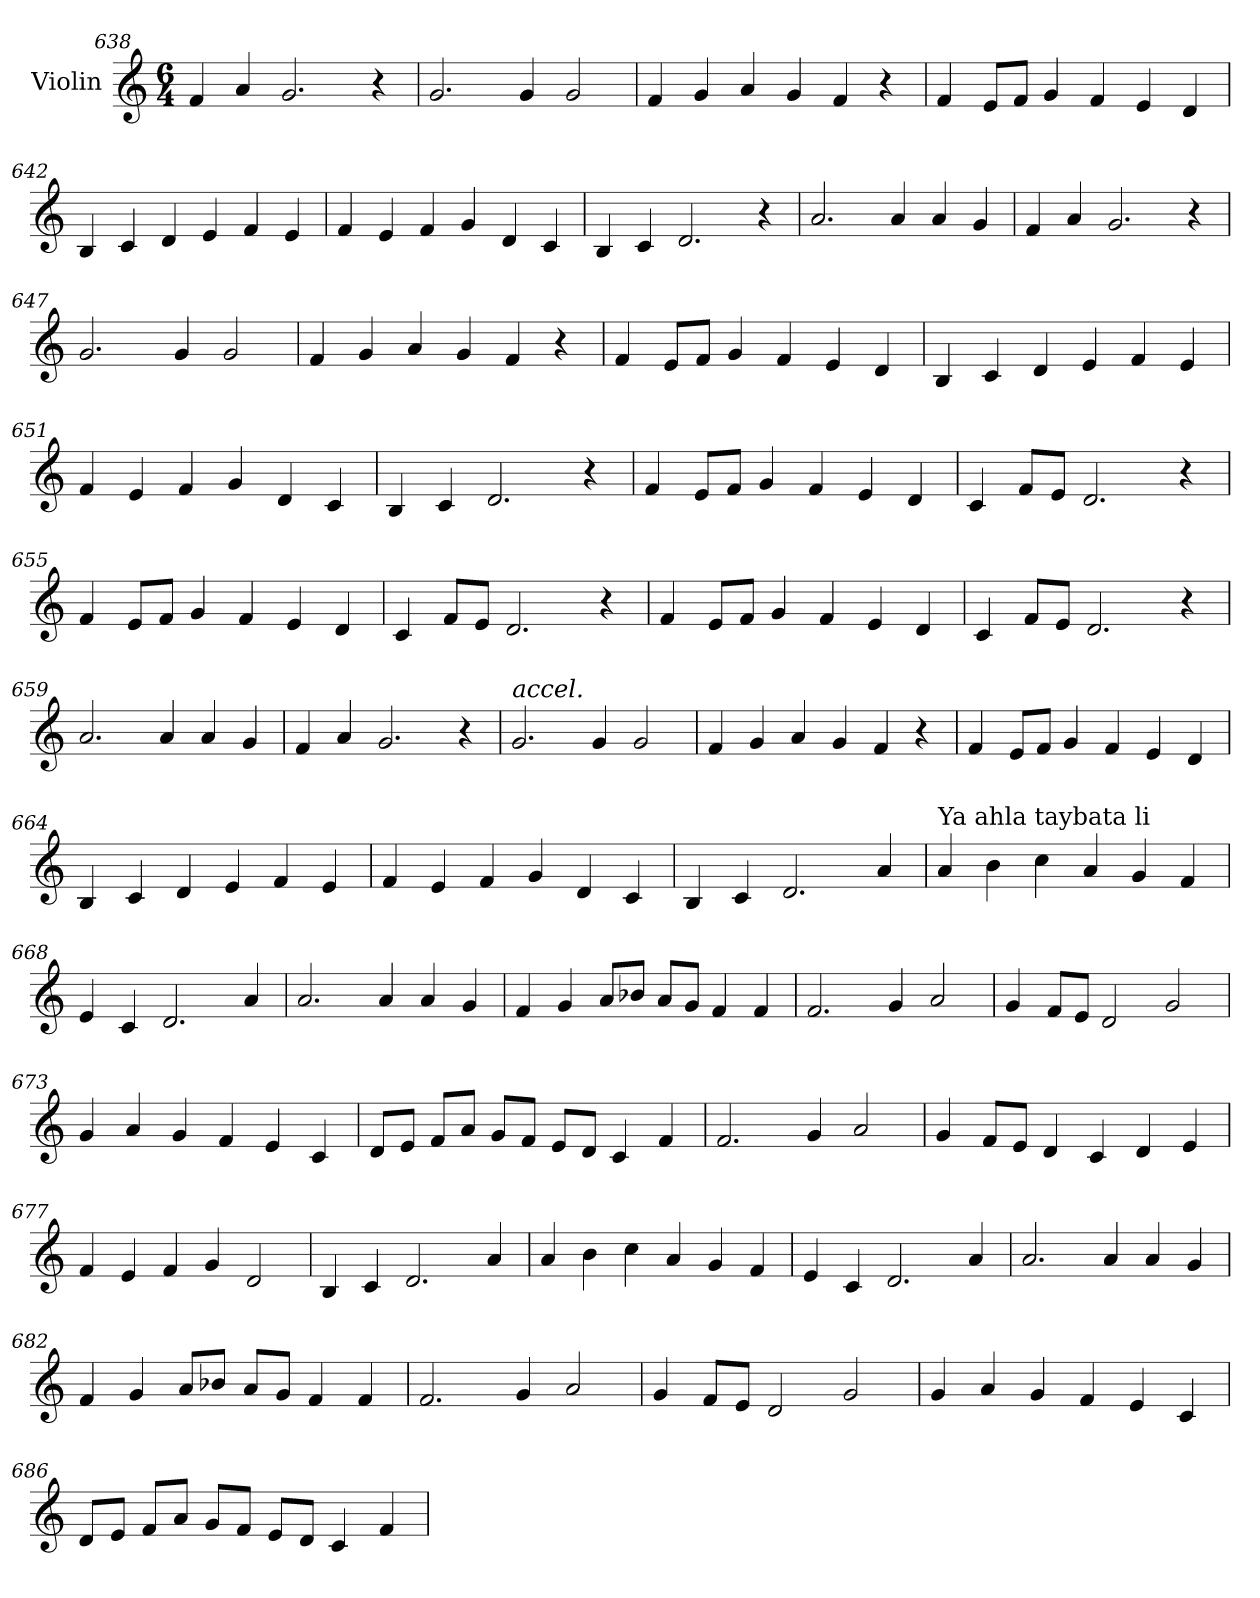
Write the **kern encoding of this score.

**kern
*part1
*staff1
*I"Violin
*clefG2
*k[]
*M6/4
=638
4f/
4a/
2.g/
4r
=639
2.g/
4g/
2g/
=640
4f/
4g/
4a/
4g/
4f/
4r
!!LO:PB:g=z
=641
4f/
8e/L
8f/J
4g/
4f/
4e/
4d/
=642
4B/
4c/
4d/
4e/
4f/
4e/
=643
4f/
4e/
4f/
4g/
4d/
4c/
=644
4B/
4c/
2.d/
4r
!!LO:LB:g=z
=645
2.a/
4a/
4a/
4g/
=646
4f/
4a/
2.g/
4r
=647
2.g/
4g/
2g/
=648
4f/
4g/
4a/
4g/
4f/
4r
!!LO:LB:g=z
=649
4f/
8e/L
8f/J
4g/
4f/
4e/
4d/
=650
4B/
4c/
4d/
4e/
4f/
4e/
=651
4f/
4e/
4f/
4g/
4d/
4c/
=652
4B/
4c/
2.d/
4r
!!LO:LB:g=z
=653
4f/
8e/L
8f/J
4g/
4f/
4e/
4d/
=654
4c/
8f/L
8e/J
2.d/
4r
=655
4f/
8e/L
8f/J
4g/
4f/
4e/
4d/
=656
4c/
8f/L
8e/J
2.d/
4r
!!LO:LB:g=z
=657
4f/
8e/L
8f/J
4g/
4f/
4e/
4d/
=658
4c/
8f/L
8e/J
2.d/
4r
=659
2.a/
4a/
4a/
4g/
=660
4f/
4a/
2.g/
4r
!!LO:LB:g=z
=661
!LO:TX:a:i:t=accel.
2.g/
4g/
2g/
=662
4f/
4g/
4a/
4g/
4f/
4r
=663
4f/
8e/L
8f/J
4g/
4f/
4e/
4d/
=664
4B/
4c/
4d/
4e/
4f/
4e/
!!LO:LB:g=z
=665
*MM105
4f/
4e/
4f/
4g/
4d/
4c/
=666
4B/
4c/
2.d/
4a/
=667
!LO:TX:a:t=Ya ahla taybata li
4a/
4b\
4cc\
4a/
4g/
4f/
=668
4e/
4c/
2.d/
4a/
!!LO:LB:g=z
=669
2.a/
4a/
4a/
4g/
=670
4f/
4g/
8a/L
8b-X/J
8a/L
8g/J
4f/
4f/
=671
2.f/
4g/
2a/
=672
4g/
8f/L
8e/J
2d/
2g/
!!LO:PB:g=z
=673
4g/
4a/
4g/
4f/
4e/
4c/
=674
8d/L
8e/J
8f/L
8a/J
8g/L
8f/J
8e/L
8d/J
4c/
4f/
=675
2.f/
4g/
2a/
=676
4g/
8f/L
8e/J
4d/
4c/
4d/
4e/
!!LO:LB:g=z
=677
4f/
4e/
4f/
4g/
2d/
=678
4B/
4c/
2.d/
4a/
=679
4a/
4b\
4cc\
4a/
4g/
4f/
=680
4e/
4c/
2.d/
4a/
!!LO:LB:g=z
=681
2.a/
4a/
4a/
4g/
=682
4f/
4g/
8a/L
8b-X/J
8a/L
8g/J
4f/
4f/
=683
2.f/
4g/
2a/
=684
4g/
8f/L
8e/J
2d/
2g/
!!LO:LB:g=z
=685
4g/
4a/
4g/
4f/
4e/
4c/
=686
8d/L
8e/J
8f/L
8a/J
8g/L
8f/J
8e/L
8d/J
4c/
4f/
=
*-
